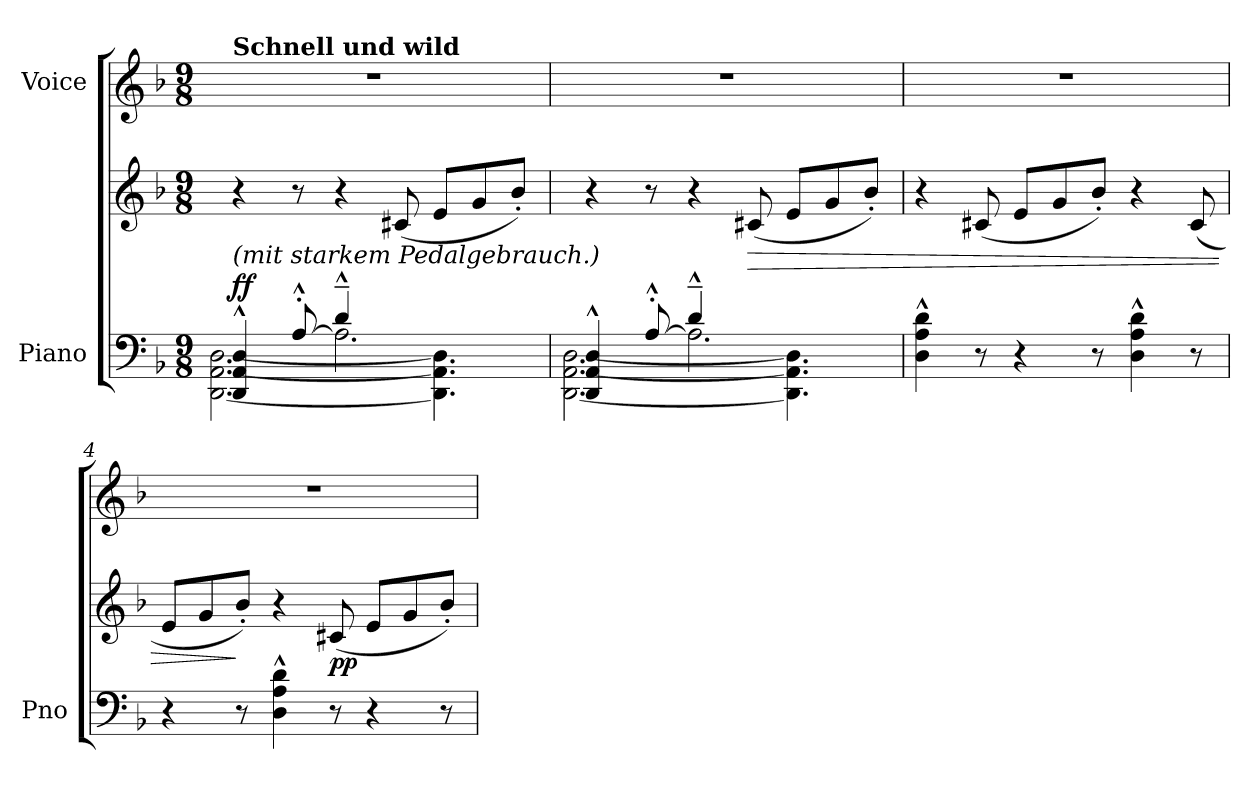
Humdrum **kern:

**kern	**kern	**dynam	**kern
*part2	*part2	*part2	*part1
*staff3	*staff2	*staff2/3	*staff1
*I"Piano	*	*	*I"Voice
*I'Pno	*	*	*
*clefF4	*clefG2	*	*clefG2
*k[b-]	*k[b-]	*	*k[b-]
*M9/8	*M9/8	*	*M9/8
=1	=1	=1	=1
*^	*	*	*
*	*^	*	*	*
!	!	!	!	!	!LO:TX:a:B:t=Schnell und wild
!	!	!	!LO:TX:b:i:t=(mit starkem Pedalgebrauch.)	!	!
!	!	!	!	!LO:DY:a=2	!
4DD/^^ 4AA/^^ 4D/^^	[2.DD\ [2.AA\ [2.D\	4.ryy	4r	ff	8%9r
[<8A'>^^/	.	.	8r	.	.
4d~>^^/	.	2.A\]	4r	.	.
2ryy	.	.	(>8c#X/	.	.
.	4.DD\] 4.AA\] 4.D\]	.	8e/L	.	.
.	.	.	8g/	.	.
.	.	.	8b-'>/J)	.	.
=2	=2	=2	=2	=2	=2
4DD/^^ 4AA/^^ 4D/^^	[2.DD\ [2.AA\ [2.D\	4.ryy	4r	.	8%9r
[<8A'^^/	.	.	8r	.	.
4d~^^/	.	2.A\]	4r	.	.
!	!	!	!	!LO:HP:b	!
2ryy	.	.	(>8c#X/	>	.
.	4.DD\] 4.AA\] 4.D\]	.	8e/L	.	.
.	.	.	8g/	.	.
.	.	.	8b-'>/J)	.	.
*v	*v	*v	*	*	*
=3	=3	=3	=3
4D\^^ 4A\^^ 4d\^^	4r	.	8%9r
8r	(>8c#X/	.	.
4r	8e/L	.	.
.	8g/	.	.
8r	8b-'>/J)	.	.
4D\^^ 4A\^^ 4d\^^	4r	.	.
8r	(>8c#/	.	.
=4	=4	=4	=4
4r	8e/L	.	8%9r
.	8g/	.	.
8r	8b-'>/J)	]	.
4D\^^ 4A\^^ 4d\^^	4r	.	.
!	!	!LO:DY:b	!
8r	(>8c#X/	pp	.
4r	8e/L	.	.
.	8g/	.	.
8r	8b-'>/J)	.	.
=	=	=	=
*-	*-	*-	*-
